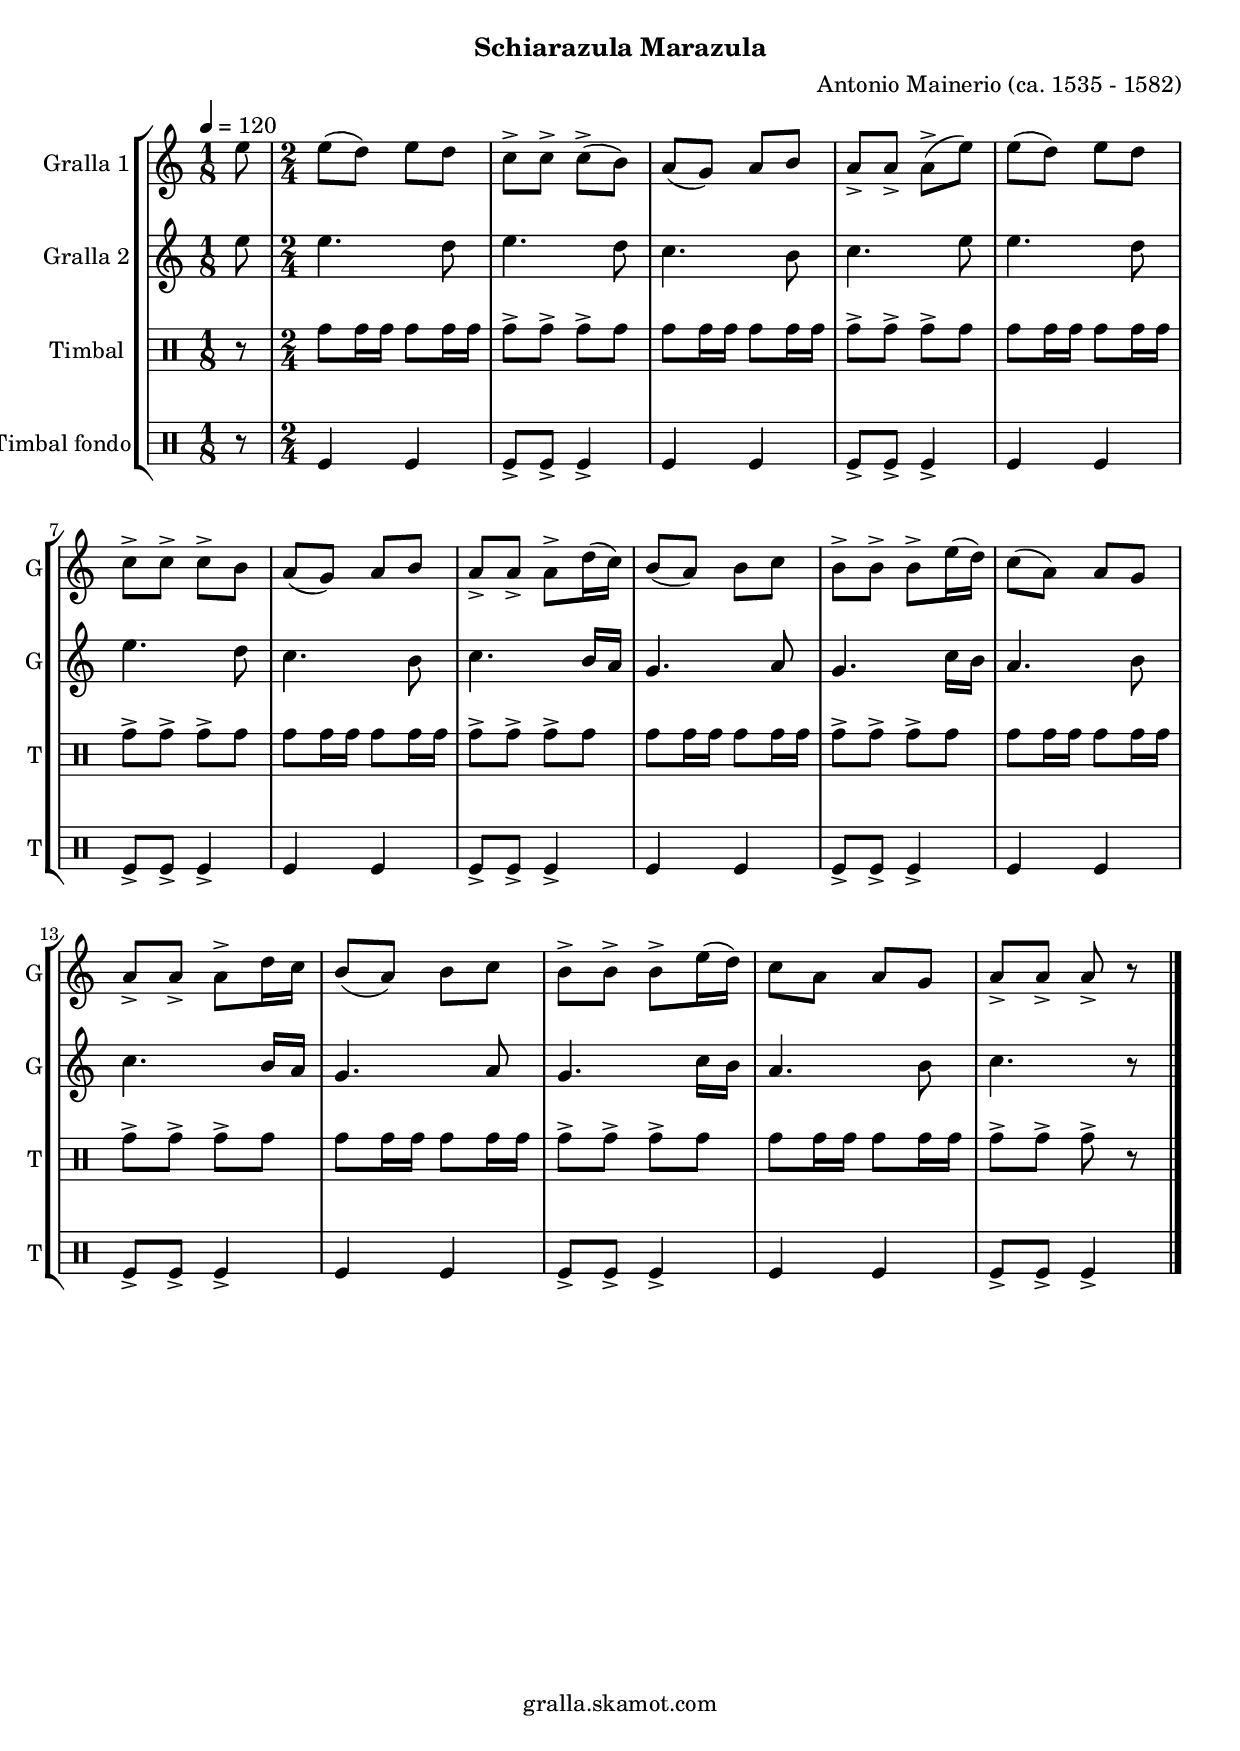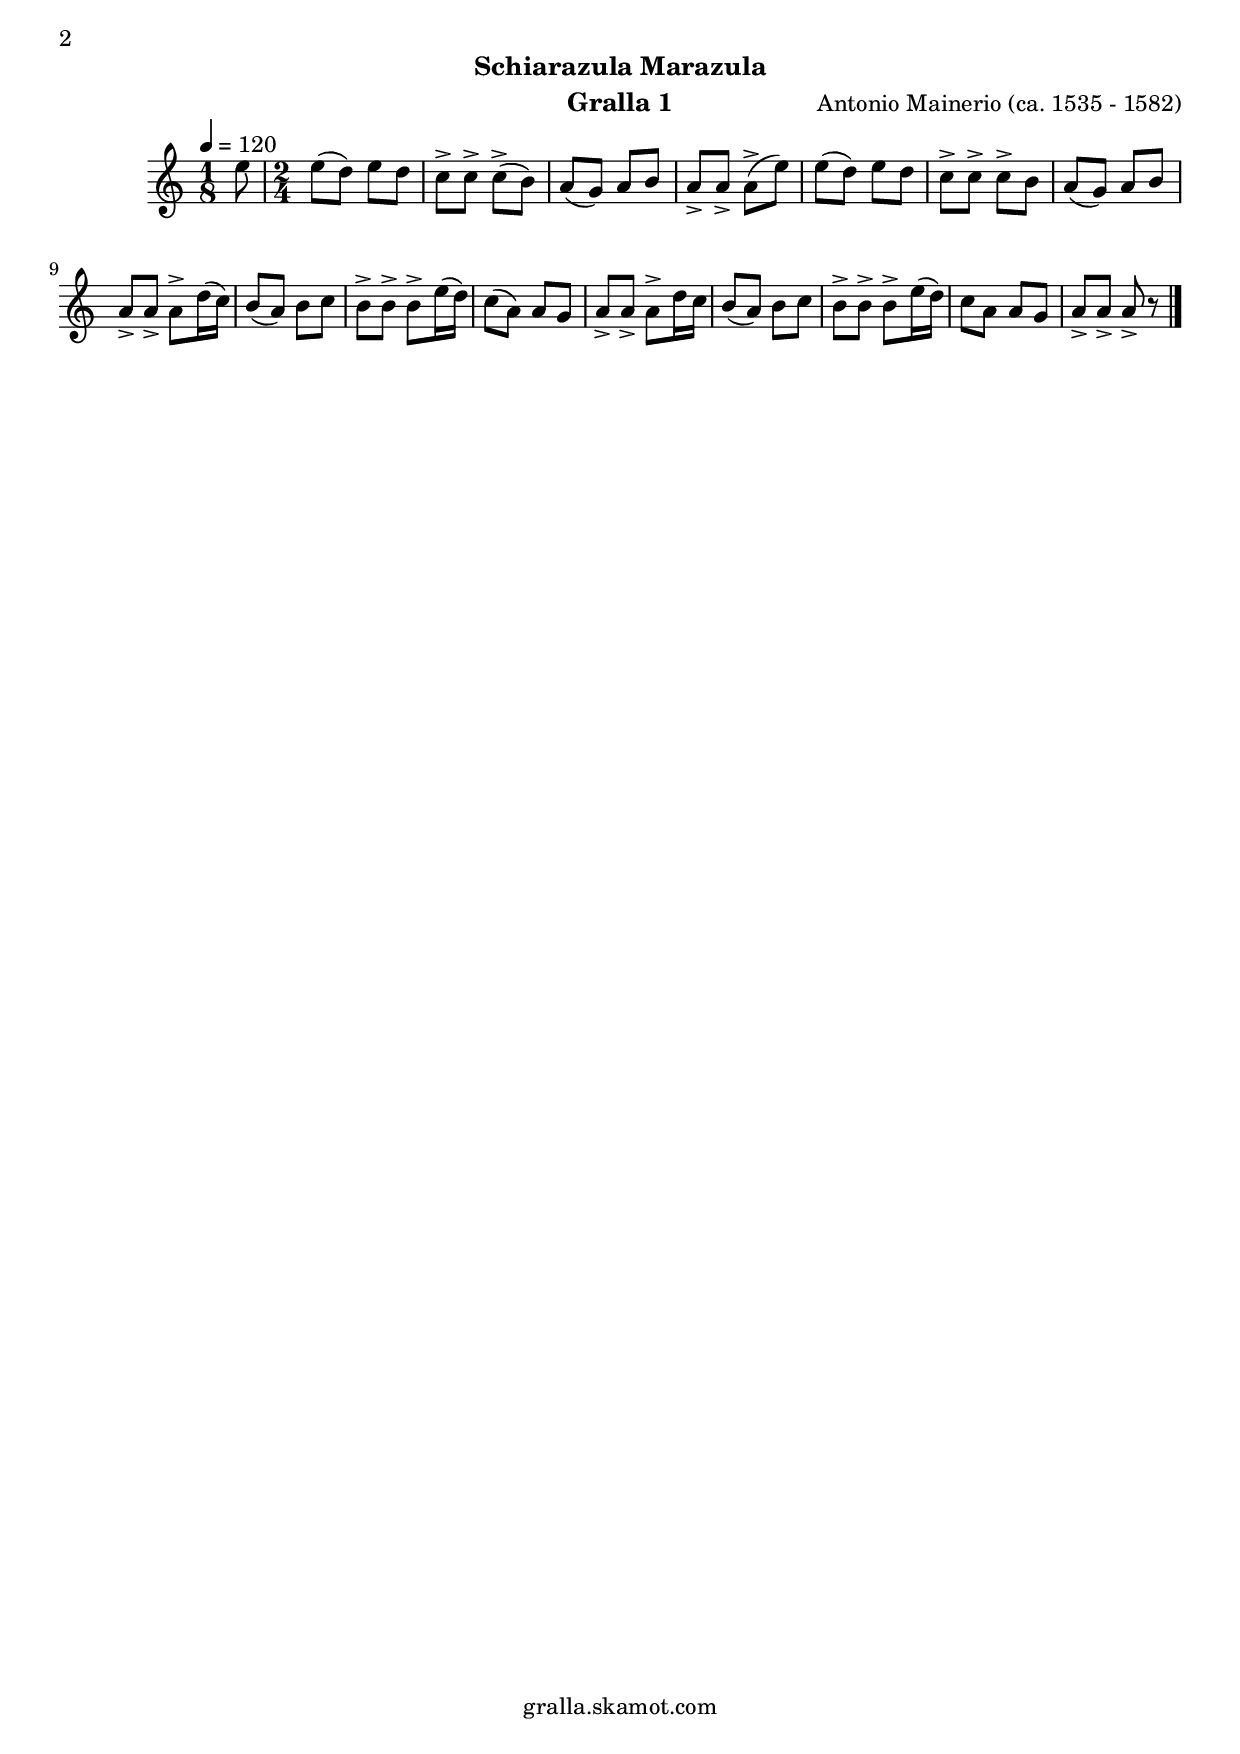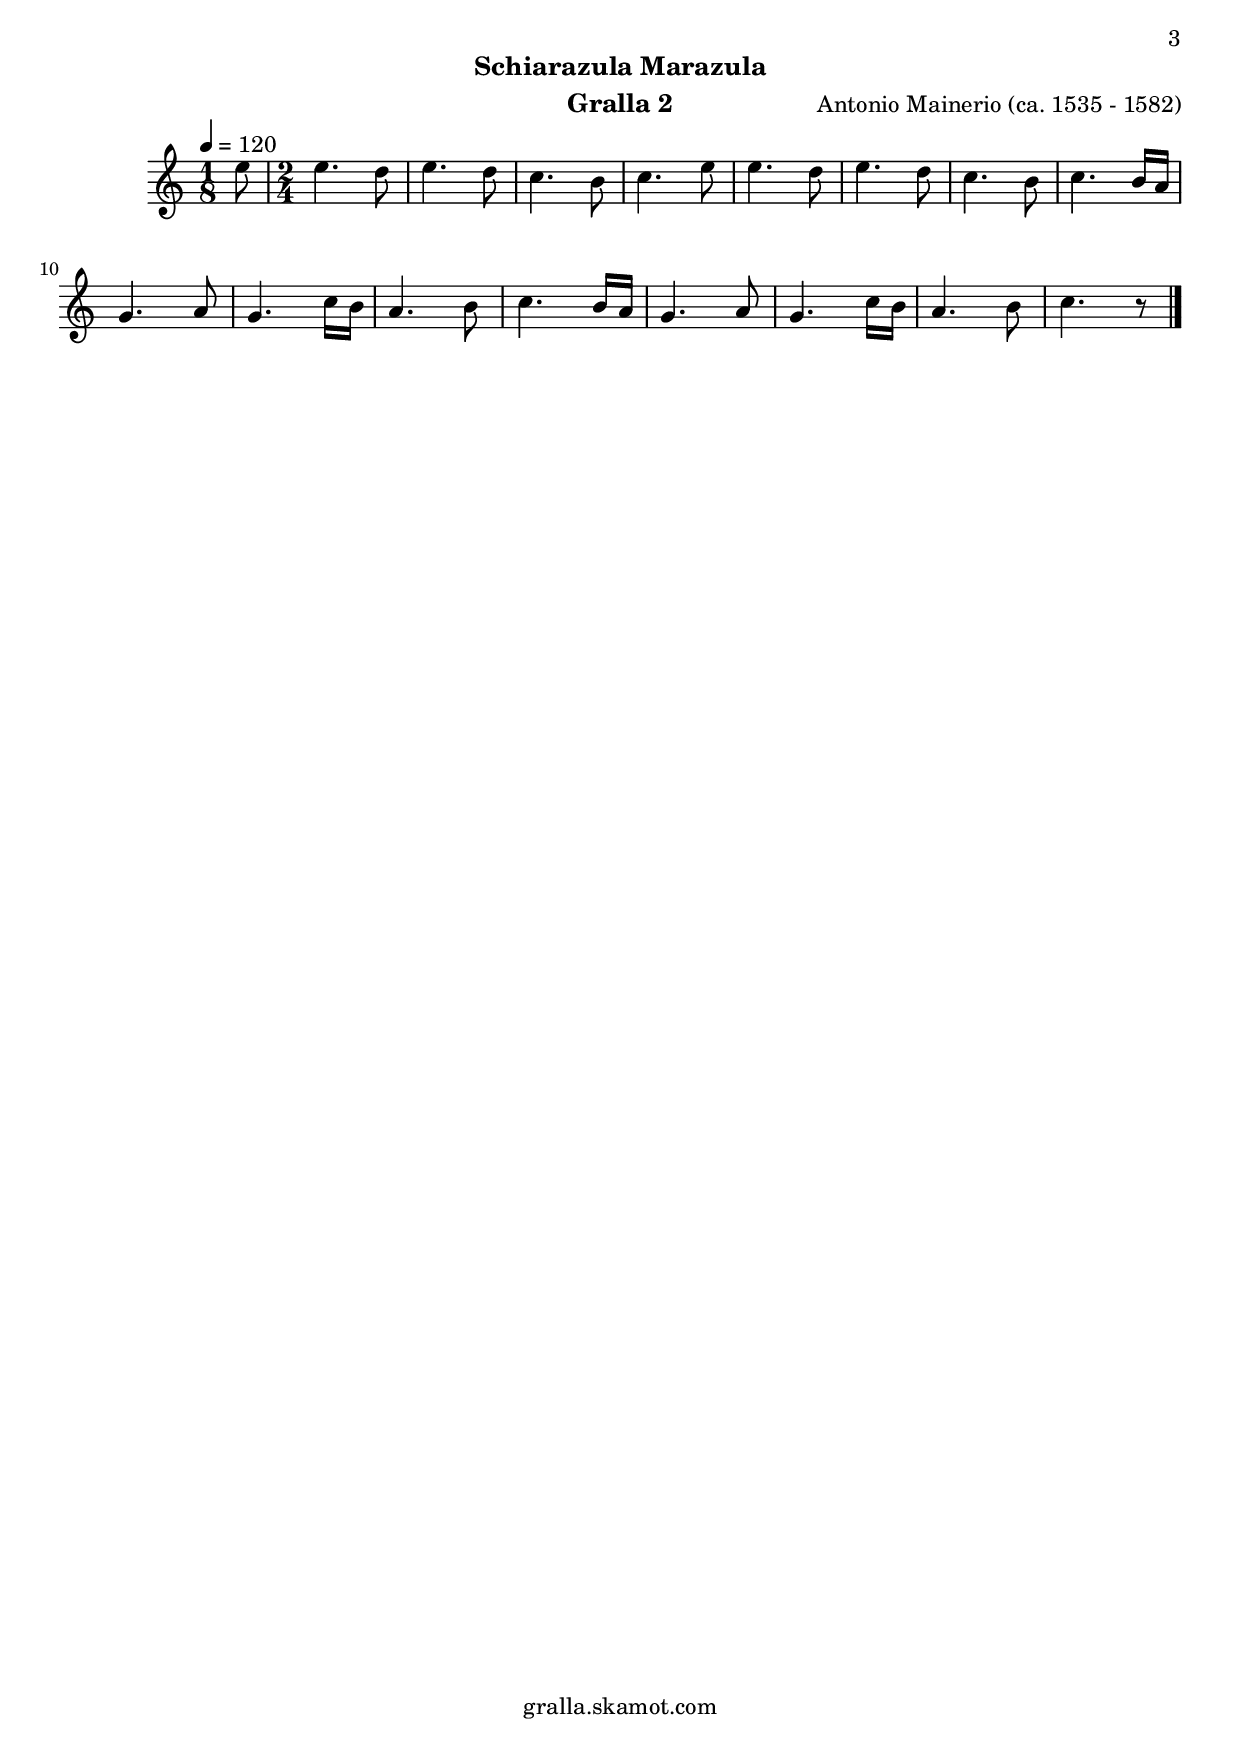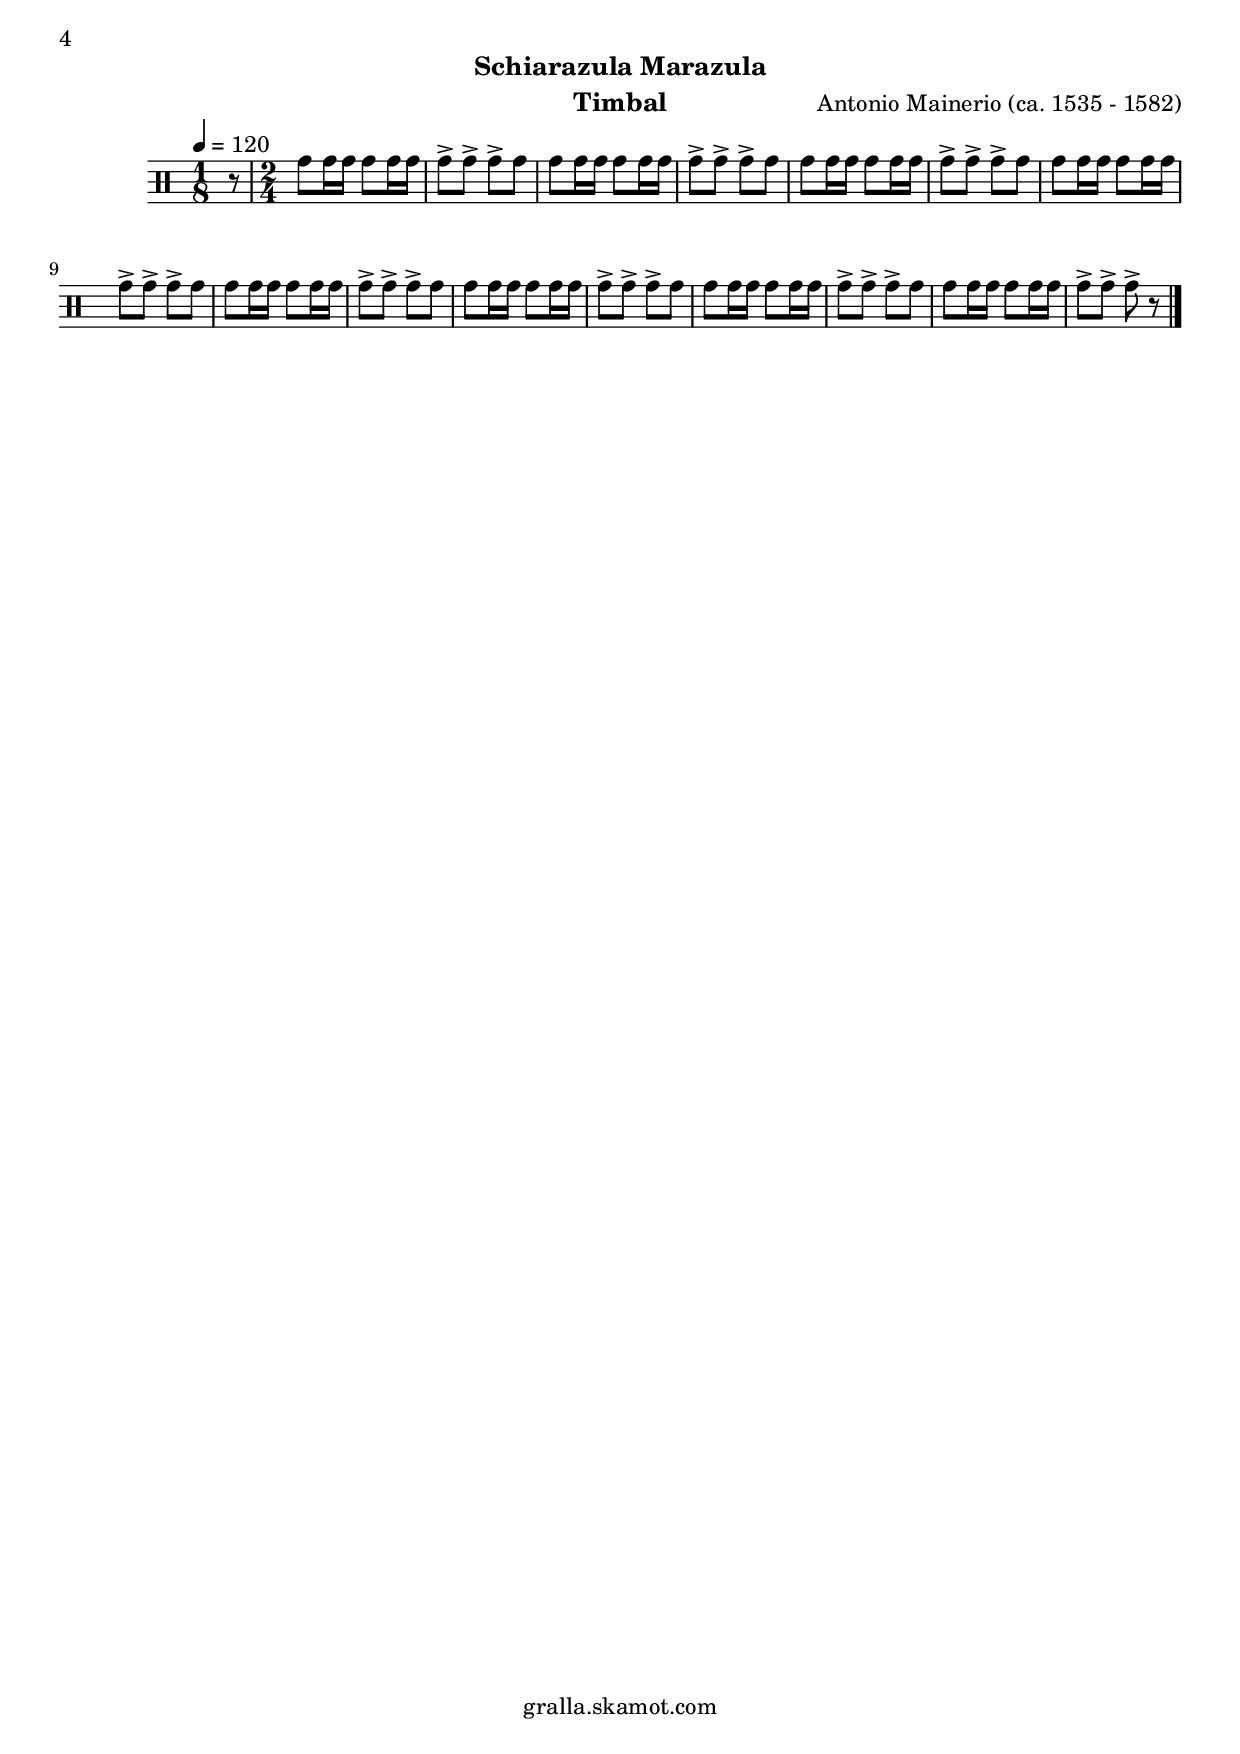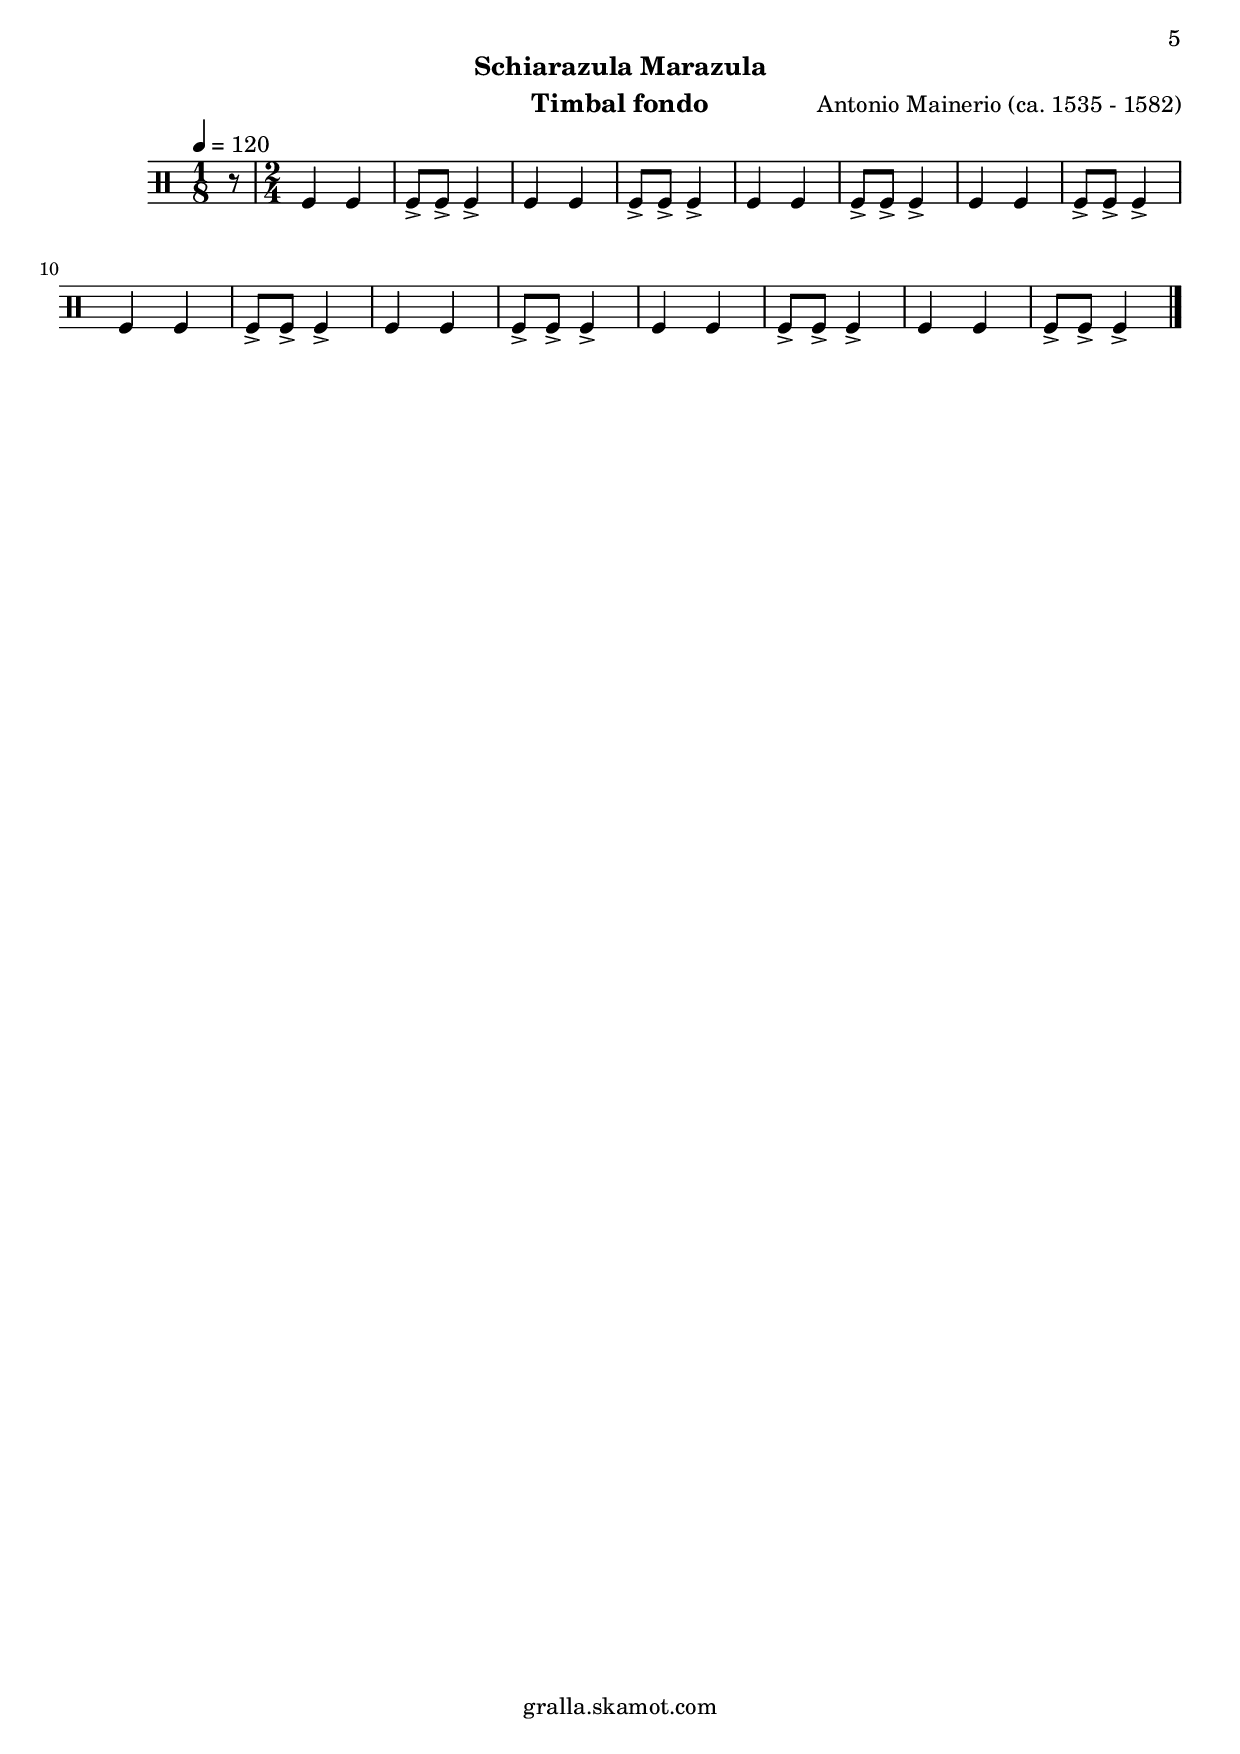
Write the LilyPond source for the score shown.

\version "2.16.2"

\header {
  dedication=""
  title=""
  subtitle="Schiarazula Marazula"
  subsubtitle=""
  poet=""
  meter=""
  piece=""
  composer="Antonio Mainerio (ca. 1535 - 1582)"
  arranger=""
  opus=""
  instrument=""
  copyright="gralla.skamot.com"
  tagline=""
}

liniaroAa =
\relative e''
{
  \tempo 4=120
  \clef treble
  \key c \major
  \time 1/8
  e8  |
  \time 2/4   e8 ( d ) e  d  |
  c8-> c-> c-> ( b )  |
  a8 ( g ) a  b  |
  %05
  a8-> a-> a-> ( e' )  |
  e8 ( d ) e  d  |
  c8-> c-> c-> b   |
  a8 ( g ) a  b  |
  a8-> a-> a-> d16 ( c )  |
  %10
  b8 ( a ) b  c  |
  b8-> b-> b-> e16 ( d )  |
  c8 ( a ) a  g  |
  a8-> a-> a-> d16 c   |
  b8 ( a ) b  c  |
  %15
  b8-> b-> b-> e16 ( d )  |
   c8 a  a  g  |
  a8-> a-> a-> r  \bar "|."
}

liniaroAb =
\relative e''
{
  \tempo 4=120
  \clef treble
  \key c \major
  \time 1/8
  e8  |
  \time 2/4   e4. d8  |
  e4. d8  |
  c4. b8  |
  %05
  c4. e8  |
  e4. d8  |
  e4. d8  |
  c4. b8  |
  c4. b16 a  |
  %10
  g4. a8  |
  g4. c16 b  |
  a4. b8  |
  c4. b16 a  |
  g4. a8  |
  %15
  g4. c16 b  |
  a4. b8  |
  c4. r8  \bar "|."
}

liniaroAc =
\drummode
{
  \tempo 4=120
  \time 1/8
  r8  |
  \time 2/4   tomh8 tomh16 tomh tomh8 tomh16 tomh  |
  tomh8-> tomh-> tomh-> tomh  |
  tomh8 tomh16 tomh tomh8 tomh16 tomh  |
  %05
  tomh8-> tomh-> tomh-> tomh  |
  tomh8 tomh16 tomh tomh8 tomh16 tomh  |
  tomh8-> tomh-> tomh-> tomh  |
  tomh8 tomh16 tomh tomh8 tomh16 tomh  |
  tomh8-> tomh-> tomh-> tomh  |
  %10
  tomh8 tomh16 tomh tomh8 tomh16 tomh  |
  tomh8-> tomh-> tomh-> tomh  |
  tomh8 tomh16 tomh tomh8 tomh16 tomh  |
  tomh8-> tomh-> tomh-> tomh  |
  tomh8 tomh16 tomh tomh8 tomh16 tomh  |
  %15
  tomh8-> tomh-> tomh-> tomh  |
  tomh8 tomh16 tomh tomh8 tomh16 tomh  |
  tomh8-> tomh-> tomh-> r  \bar "|."
}

liniaroAd =
\drummode
{
  \tempo 4=120
  \time 1/8
  r8  |
  \time 2/4   tomfl4 tomfl  |
  tomfl8-> tomfl-> tomfl4->  |
  tomfl4 tomfl  |
  %05
  tomfl8-> tomfl-> tomfl4->  |
  tomfl4 tomfl  |
  tomfl8-> tomfl-> tomfl4->  |
  tomfl4 tomfl  |
  tomfl8-> tomfl-> tomfl4->  |
  %10
  tomfl4 tomfl  |
  tomfl8-> tomfl-> tomfl4->  |
  tomfl4 tomfl  |
  tomfl8-> tomfl-> tomfl4->  |
  tomfl4 tomfl  |
  %15
  tomfl8-> tomfl-> tomfl4->  |
  tomfl4 tomfl  |
  tomfl8-> tomfl-> tomfl4->  \bar "|."
}

\bookpart {
  \score {
    \new StaffGroup {
      \override Score.RehearsalMark.self-alignment-X = #LEFT
      <<
        \new Staff \with {instrumentName = #"Gralla 1" shortInstrumentName = #"G"} \liniaroAa
        \new Staff \with {instrumentName = #"Gralla 2" shortInstrumentName = #"G"} \liniaroAb
        \new DrumStaff \with {instrumentName = #"Timbal" shortInstrumentName = #"T"} \liniaroAc
        \new DrumStaff \with {instrumentName = #"Timbal fondo" shortInstrumentName = #"T"} \liniaroAd
      >>
    }
    \layout {}
  }
  \score { \unfoldRepeats
    \new StaffGroup {
      \override Score.RehearsalMark.self-alignment-X = #LEFT
      <<
        \new Staff \with {instrumentName = #"Gralla 1" shortInstrumentName = #"G"} \liniaroAa
        \new Staff \with {instrumentName = #"Gralla 2" shortInstrumentName = #"G"} \liniaroAb
        \new DrumStaff \with {instrumentName = #"Timbal" shortInstrumentName = #"T"} \liniaroAc
        \new DrumStaff \with {instrumentName = #"Timbal fondo" shortInstrumentName = #"T"} \liniaroAd
      >>
    }
    \midi {
      \set Staff.midiInstrument = "oboe"
      \set DrumStaff.midiInstrument = "drums"
    }
  }
}

\bookpart {
  \header {instrument="Gralla 1"}
  \score {
    \new StaffGroup {
      \override Score.RehearsalMark.self-alignment-X = #LEFT
      <<
        \new Staff \liniaroAa
      >>
    }
    \layout {}
  }
  \score { \unfoldRepeats
    \new StaffGroup {
      \override Score.RehearsalMark.self-alignment-X = #LEFT
      <<
        \new Staff \liniaroAa
      >>
    }
    \midi {
      \set Staff.midiInstrument = "oboe"
      \set DrumStaff.midiInstrument = "drums"
    }
  }
}

\bookpart {
  \header {instrument="Gralla 2"}
  \score {
    \new StaffGroup {
      \override Score.RehearsalMark.self-alignment-X = #LEFT
      <<
        \new Staff \liniaroAb
      >>
    }
    \layout {}
  }
  \score { \unfoldRepeats
    \new StaffGroup {
      \override Score.RehearsalMark.self-alignment-X = #LEFT
      <<
        \new Staff \liniaroAb
      >>
    }
    \midi {
      \set Staff.midiInstrument = "oboe"
      \set DrumStaff.midiInstrument = "drums"
    }
  }
}

\bookpart {
  \header {instrument="Timbal"}
  \score {
    \new StaffGroup {
      \override Score.RehearsalMark.self-alignment-X = #LEFT
      <<
        \new DrumStaff \liniaroAc
      >>
    }
    \layout {}
  }
  \score { \unfoldRepeats
    \new StaffGroup {
      \override Score.RehearsalMark.self-alignment-X = #LEFT
      <<
        \new DrumStaff \liniaroAc
      >>
    }
    \midi {
      \set Staff.midiInstrument = "oboe"
      \set DrumStaff.midiInstrument = "drums"
    }
  }
}

\bookpart {
  \header {instrument="Timbal fondo"}
  \score {
    \new StaffGroup {
      \override Score.RehearsalMark.self-alignment-X = #LEFT
      <<
        \new DrumStaff \liniaroAd
      >>
    }
    \layout {}
  }
  \score { \unfoldRepeats
    \new StaffGroup {
      \override Score.RehearsalMark.self-alignment-X = #LEFT
      <<
        \new DrumStaff \liniaroAd
      >>
    }
    \midi {
      \set Staff.midiInstrument = "oboe"
      \set DrumStaff.midiInstrument = "drums"
    }
  }
}

